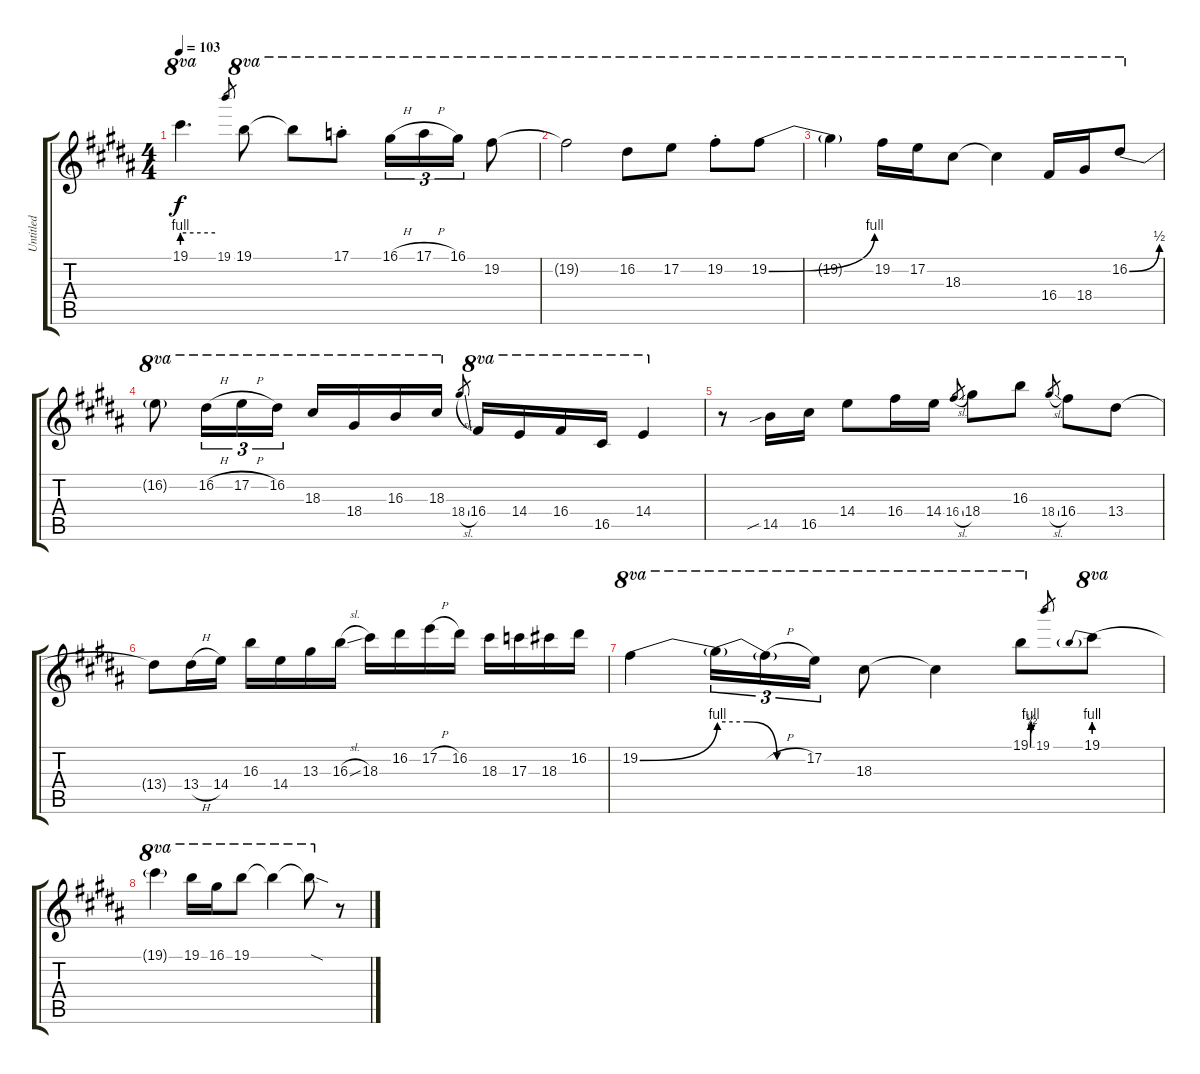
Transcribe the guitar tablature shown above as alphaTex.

\track ("Untitled" "Untitled") {instrument overdrivenguitar}
\staff {score tabs}
\tuning (E4 B3 G3 D3 A2 E2) {hide}
\ts (4 4)
\tempo 103
\clef g2
\ks b
19.1{be (hold 0 4 60 4) t}.4{d ot 8va dy f} 19.1.8{gr} 19.1.8{ot 8va} 19.1{t}.8{ot 8va} 17.1{st}.8{ot 8va} 16.1{h}.16{tu (3 2) ot 8va} 17.1{h}.16{tu (3 2) ot 8va} 16.1.16{tu (3 2) ot 8va} 19.2.8{ot 8va} |
\ks g#minor
19.2{t}.2{ot 8va} 16.2.8{ot 8va} 17.2.8{ot 8va} 19.2{st}.8{ot 8va} 19.2{be (bend 0 0 60 4)}.8{ot 8va} |
\ks b
19.2{t}.4{ot 8va} 19.2.16{ot 8va} 17.2.16{ot 8va} 18.3.8{ot 8va} 18.3{t}.4{ot 8va} 16.4.16{ot 8va} 18.4.16{ot 8va} 16.2{be (bend 0 0 60 2)}.8{ot 8va} |
\ks g#minor
16.2{t}.8{ot 8va} 16.2{h}.16{tu (3 2) ot 8va} 17.2{h}.16{tu (3 2) ot 8va} 16.2.16{tu (3 2) ot 8va} 18.3.16{ot 8va} 18.4.16{ot 8va} 16.3.16{ot 8va} 18.3.16{ot 8va} 18.4{sl}.8{gr} 16.4.16{ot 8va} 14.4.16{ot 8va} 16.4.16{ot 8va} 16.5.16{ot 8va} 14.4.4{ot 8va} |
\ks b
r.8 14.5{sib}.16 16.5.16 14.4.8 16.4.16 14.4.16 16.4{sl}.8{gr} 18.4.8 16.3.8 18.4{sl}.8{gr} 16.4.8 13.4.8 |
\ks g#minor
13.4{t}.8 13.4{h}.16 14.4.16 16.3.16 14.4.16 13.3.16 16.3{sl}.16 18.3.16 16.2.16 17.2{h}.16 16.2.16 18.3.16 17.3.16 18.3.16 16.2.16 |
\ks b
19.2{be (bend 0 0 60 4)}.4{ot 8va} 19.2{be (custom 0 4 20 4 40 0 60 0) t}.16{tu (3 2) ot 8va} 19.2{h t}.16{tu (3 2) ot 8va} 17.2.16{tu (3 2) ot 8va} 18.3.8{ot 8va} 18.3{t}.4{ot 8va} 19.1{be (custom 0 0 10 4 25 4 40 2 60 2)}.8{ot 8va} 19.1.8{gr} 19.1{be (prebend 0 4 60 4)}.8{ot 8va} |
\ks g#minor
19.1{t}.4{ot 8va} 19.1.16{ot 8va} 16.1.16{ot 8va} 19.1.8{ot 8va} 19.1{t}.4{ot 8va} 19.1{sod t}.8{ot 8va} r.8
